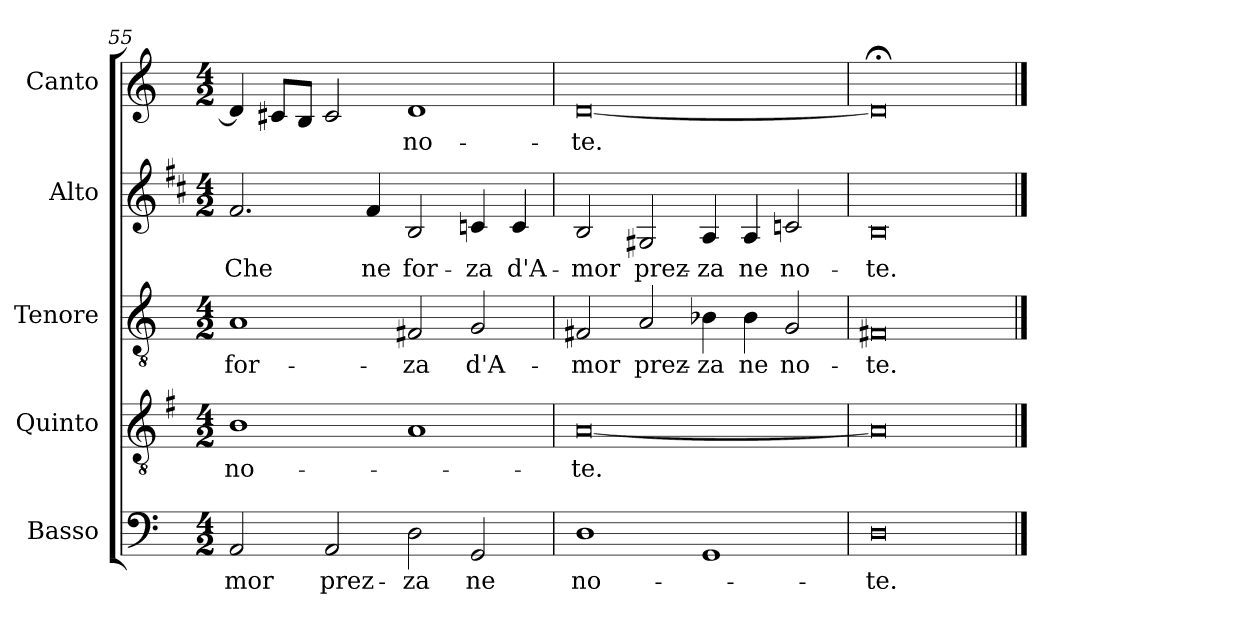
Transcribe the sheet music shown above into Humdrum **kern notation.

**kern	**text	**kern	**text	**kern	**text	**kern	**text	**kern	**text
*part5	*part5	*part4	*part4	*part3	*part3	*part2	*part2	*part1	*part1
*staff5	*staff5	*staff4	*staff4	*staff3	*staff3	*staff2	*staff2	*staff1	*staff1
*I"Basso	*	*I"Quinto	*	*I"Tenore	*	*I"Alto	*	*I"Canto	*
*I'B	*	*	*	*I'T	*	*I'A	*	*I'C	*
*clefF4	*	*clefGv2	*	*clefGv2	*	*clefG2	*	*clefG2	*
*	*	*ITrd4c7	*	*	*	*ITrd1c2	*	*	*
*k[]	*	*k[]	*	*k[]	*	*k[]	*	*k[]	*
*C:	*	*C:	*	*C:	*	*C:	*	*C:	*
*M4/2	*	*M4/2	*	*M4/2	*	*M4/2	*	*M4/2	*
=55	=55	=55	=55	=55	=55	=55	=55	=55	=55
!	!LO:LY:b	!	!LO:LY:b	!	!LO:LY:b	!	!LO:LY:b	!	!
2AA/	-mor	1E	no-	1A	for-	2.e/	Che	4d/]	.
.	.	.	.	.	.	.	.	8c#X/L	.
.	.	.	.	.	.	.	.	8B/J	.
!	!LO:LY:b	!	!	!	!	!	!	!	!
2AA/	prez-	.	.	.	.	.	.	2c#/	.
!	!	!	!	!	!	!	!LO:LY:b	!	!
.	.	.	.	.	.	4e/	ne	.	.
!	!LO:LY:b	!	!	!	!LO:LY:b	!	!LO:LY:b	!	!LO:LY:b
2D\	-za	1D	.	2F#X/	-za	2A/	for-	1d	no-
!	!LO:LY:b	!	!	!	!LO:LY:b	!	!LO:LY:b	!	!
2GG/	ne	.	.	2G/	d'A-	4B-X/	-za	.	.
!	!	!	!	!	!	!	!LO:LY:b	!	!
.	.	.	.	.	.	4B-/	d'A-	.	.
=56	=56	=56	=56	=56	=56	=56	=56	=56	=56
!	!LO:LY:b	!	!LO:LY:b	!	!LO:LY:b	!	!LO:LY:b	!	!LO:LY:b
1D	no-	[0D	-te.	2F#X/	-mor	2A/	-mor	[0d	-te.
!	!	!	!	!	!LO:LY:b	!	!LO:LY:b	!	!
.	.	.	.	2A/	prez-	2F#X/	prez-	.	.
!	!	!	!	!	!LO:LY:b	!	!LO:LY:b	!	!
1GG	.	.	.	4B-X\	-za	4G/	-za	.	.
!	!	!	!	!	!LO:LY:b	!	!LO:LY:b	!	!
.	.	.	.	4B-\	ne	4G/	ne	.	.
!	!	!	!	!	!LO:LY:b	!	!LO:LY:b	!	!
.	.	.	.	2G/	no-	2B-X/	no-	.	.
=57	=57	=57	=57	=57	=57	=57	=57	=57	=57
!	!LO:LY:b	!	!	!	!LO:LY:b	!	!LO:LY:b	!	!
0D	-te.	0D]	.	0F#X	-te.	0A	-te.	0d;<]	.
==	==	==	==	==	==	==	==	==	==
*-	*-	*-	*-	*-	*-	*-	*-	*-	*-
